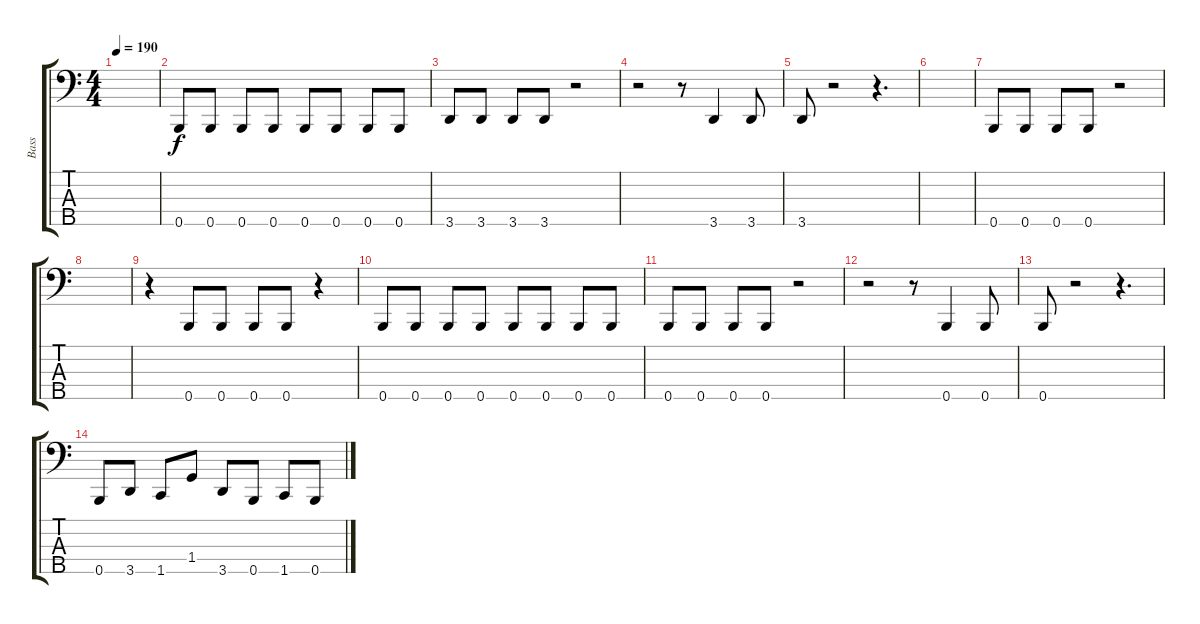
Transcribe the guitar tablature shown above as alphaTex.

\track ("Bass" "Bass") {instrument electricbasspick}
\staff {score tabs}
\tuning (Ab2 E2 B1 Gb1 B0) {hide}
\ts (4 4)
\tempo 190
\clef f4
\ks c
|
0.5.8 0.5.8 0.5.8 0.5.8 0.5.8 0.5.8 0.5.8 0.5.8 |
3.5.8 3.5.8 3.5.8 3.5.8 r.2 |
r.2 r.8 3.5.4 3.5.8 |
3.5.8 r.2 r.4{d} |
|
0.5.8 0.5.8 0.5.8 0.5.8 r.2 |
|
r.4 0.5.8 0.5.8 0.5.8 0.5.8 r.4 |
0.5.8 0.5.8 0.5.8 0.5.8 0.5.8 0.5.8 0.5.8 0.5.8 |
0.5.8 0.5.8 0.5.8 0.5.8 r.2 |
r.2 r.8 0.5.4 0.5.8 |
0.5.8 r.2 r.4{d} |
0.5.8 3.5.8 1.5.8 1.4.8 3.5.8 0.5.8 1.5.8 0.5.8
